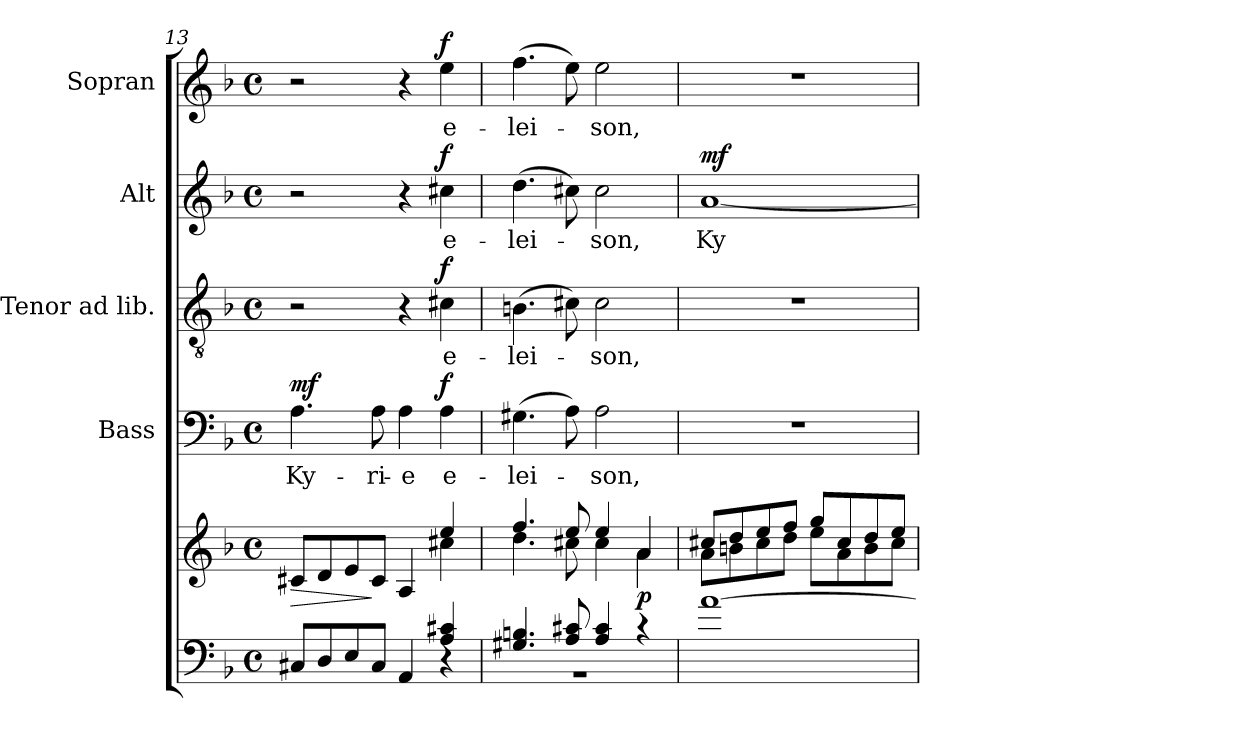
**kern	**kern	**dynam	**kern	**text	**dynam	**kern	**text	**dynam	**kern	**text	**dynam	**kern	**text	**dynam
*part5	*part5	*part5	*part4	*part4	*part4	*part3	*part3	*part3	*part2	*part2	*part2	*part1	*part1	*part1
*staff6	*staff5	*staff5/6	*staff4	*staff4	*staff4	*staff3	*staff3	*staff3	*staff2	*staff2	*staff2	*staff1	*staff1	*staff1
*	*	*	*I"Bass	*	*	*I"Tenor ad lib.	*	*	*I"Alt	*	*	*I"Sopran	*	*
*	*	*	*I'B.	*	*	*I'T.	*	*	*I'A.	*	*	*I'S.	*	*
*clefF4	*clefG2	*	*clefF4	*	*	*clefGv2	*	*	*clefG2	*	*	*clefG2	*	*
*k[b-]	*k[b-]	*	*k[b-]	*	*	*k[b-]	*	*	*k[b-]	*	*	*k[b-]	*	*
*F:	*F:	*	*F:	*	*	*F:	*	*	*F:	*	*	*F:	*	*
*M4/4	*M4/4	*	*M4/4	*	*	*M4/4	*	*	*M4/4	*	*	*M4/4	*	*
*met(c)	*met(c)	*	*met(c)	*	*	*met(c)	*	*	*met(c)	*	*	*met(c)	*	*
=13	=13	=13	=13	=13	=13	=13	=13	=13	=13	=13	=13	=13	=13	=13
*^	*	*	*	*	*	*	*	*	*	*	*	*	*	*
!	!	!	!LO:HP:b	!	!LO:LY:b	!LO:DY:a	!	!	!	!	!	!	!	!	!
*	*	*^	*	*	*	*	*	*	*	*	*	*	*	*	*
8C#X/L	2.ryy	8c#X/L	2.ryy	>	4.A\	Ky-	mf	2r	.	.	2r	.	.	2r	.	.
8D/	.	8d/	.	.	.	.	.	.	.	.	.	.	.	.	.	.
8E/	.	8e/	.	.	.	.	.	.	.	.	.	.	.	.	.	.
!	!	!	!	!	!	!LO:LY:b	!	!	!	!	!	!	!	!	!	!
8C#/J	.	8c#/J	.	]	8A\	-ri-	.	.	.	.	.	.	.	.	.	.
!	!	!	!	!	!	!LO:LY:b	!	!	!	!	!	!	!	!	!	!
4AA/	.	4A/	.	.	4A\	-e	.	4r	.	.	4r	.	.	4r	.	.
!	!	!	!	!	!	!LO:LY:b	!LO:DY:a	!	!LO:LY:b	!LO:DY:a	!	!LO:LY:b	!LO:DY:a	!	!LO:LY:b	!LO:DY:a
4A/ 4c#X/	4rC	4ee/	4cc#X\	.	4A\	e-	f	4c#X\	e-	f	4cc#X\	e-	f	4ee\	e-	f
=14	=14	=14	=14	=14	=14	=14	=14	=14	=14	=14	=14	=14	=14	=14	=14	=14
!	!	!	!	!	!	!LO:LY:b	!	!	!LO:LY:b	!	!	!LO:LY:b	!	!	!LO:LY:b	!
4.G#X/ 4.Bn/	1rBB	4.ff/	4.dd\	.	(>4.G#X\	-lei-	.	(>4.Bn\	-lei-	.	(>4.dd\	-lei-	.	(>4.ff\	-lei-	.
8A/ 8c#X/	.	8ee/	8cc#X\	.	8A\)	.	.	8c#X\)	.	.	8cc#X\)	.	.	8ee\)	.	.
!	!	!	!	!	!	!LO:LY:b	!	!	!LO:LY:b	!	!	!LO:LY:b	!	!	!LO:LY:b	!
4A/ 4c#/	.	4ee/	4cc#\	.	2A\	-son,	.	2c#\	-son,	.	2cc#\	-son,	.	2ee\	-son,	.
!	!	!	!	!LO:DY:b	!	!	!	!	!	!	!	!	!	!	!	!
4rc	.	4a/	4a\	p	.	.	.	.	.	.	.	.	.	.	.	.
*v	*v	*	*	*	*	*	*	*	*	*	*	*	*	*	*	*
=15	=15	=15	=15	=15	=15	=15	=15	=15	=15	=15	=15	=15	=15	=15	=15
!	!	!	!	!	!	!	!	!	!	!	!LO:LY:b	!LO:DY:a	!	!	!
[1a	8cc#X/L	8a\L	.	1r	.	.	1r	.	.	[1a	Ky-	mf	1r	.	.
.	8dd/	8bn\	.	.	.	.	.	.	.	.	.	.	.	.	.
.	8ee/	8cc#\	.	.	.	.	.	.	.	.	.	.	.	.	.
.	8ff/J	8dd\J	.	.	.	.	.	.	.	.	.	.	.	.	.
.	8gg/L	8ee\L	.	.	.	.	.	.	.	.	.	.	.	.	.
.	8cc#/	8a\	.	.	.	.	.	.	.	.	.	.	.	.	.
.	8dd/	8b\	.	.	.	.	.	.	.	.	.	.	.	.	.
.	8ee/J	8cc#\J	.	.	.	.	.	.	.	.	.	.	.	.	.
*	*v	*v	*	*	*	*	*	*	*	*	*	*	*	*	*
=	=	=	=	=	=	=	=	=	=	=	=	=	=	=
*-	*-	*-	*-	*-	*-	*-	*-	*-	*-	*-	*-	*-	*-	*-
